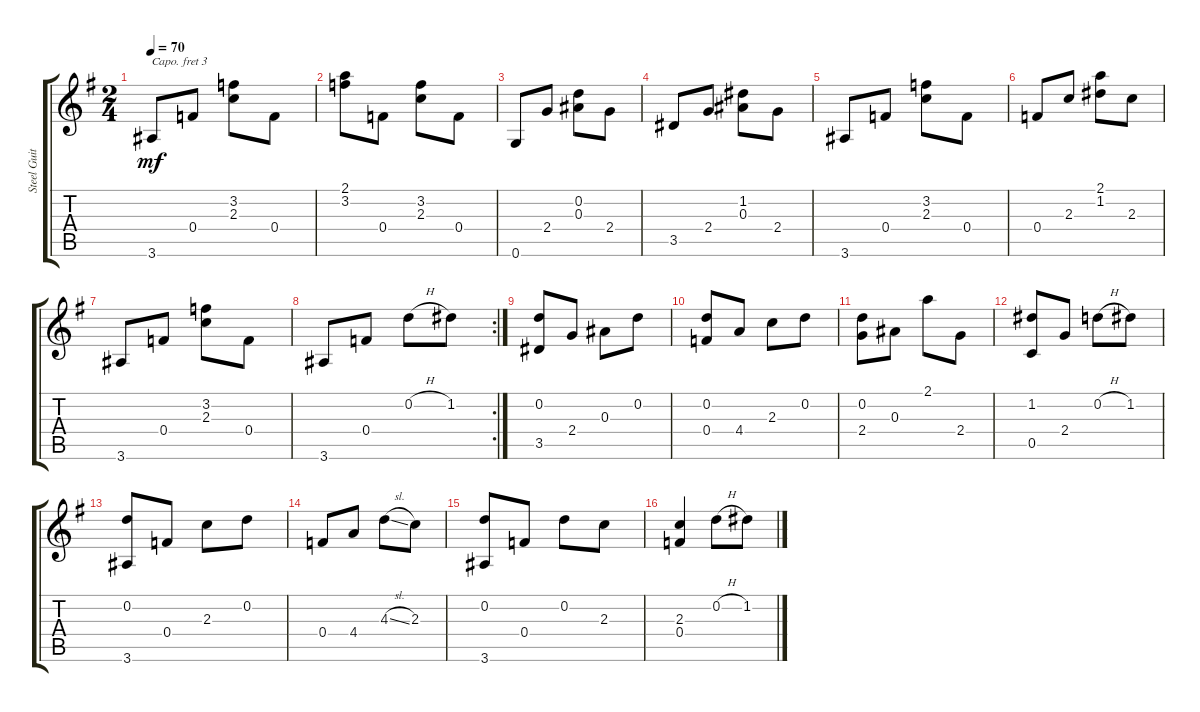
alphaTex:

\track ("Steel Guitar" "Steel Guit") {instrument acousticguitarsteel}
\staff {score tabs}
\capo 3
\tuning (E4 B3 G3 D3 A2 E2) {hide}
\ts (2 4)
\tempo 70
\clef g2
\ks g
3.6.8{dy mf} 0.4.8 (3.2 2.3).8 0.4.8 |
(2.1 3.2).8 0.4.8 (3.2 2.3).8 0.4.8 |
0.6.8 2.4.8 (0.2 0.3).8 2.4.8 |
3.5.8 2.4.8 (1.2 0.3).8 2.4.8 |
3.6.8 0.4.8 (3.2 2.3).8 0.4.8 |
0.4.8 2.3.8 (2.1 1.2).8 2.3.8 |
3.6.8 0.4.8 (3.2 2.3).8 0.4.8 |
\rc 2
3.6.8 0.4.8 0.2{h}.8 1.2.8 |
(0.2 3.5).8 2.4.8 0.3.8 0.2.8 |
(0.2 0.4).8 4.4.8 2.3.8 0.2.8 |
(0.2 2.4).8 0.3.8 2.1.8 2.4.8 |
(1.2 0.5).8 2.4.8 0.2{h}.8 1.2.8 |
(0.2 3.6).8 0.4.8 2.3.8 0.2.8 |
0.4.8 4.4.8 4.3{sl}.8 2.3.8 |
(0.2 3.6).8 0.4.8 0.2.8 2.3.8 |
(2.3 0.4).4 0.2{h}.8 1.2.8
